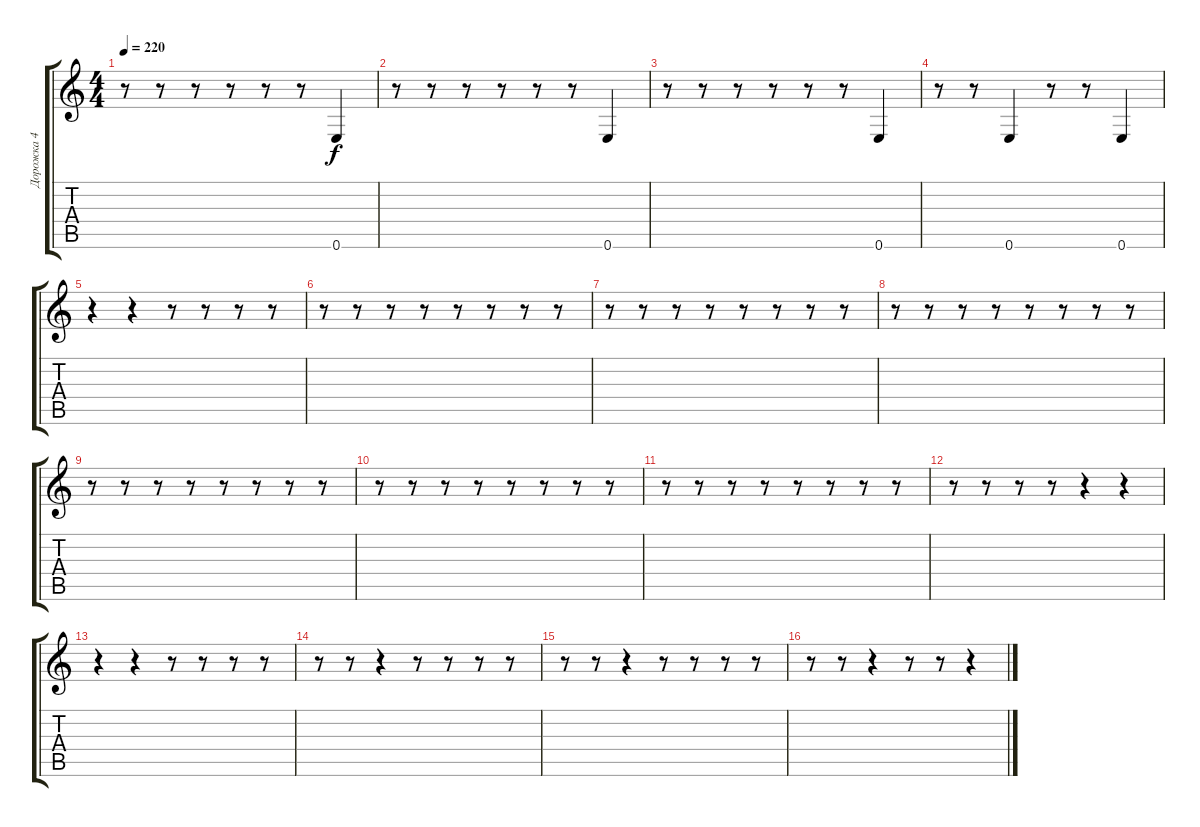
\track ("Дорожка 4" "Дорожка 4") {instrument electricbassfinger}
\staff {score tabs}
\tuning (E4 B3 G3 D3 A2 E2) {hide}
\ts (4 4)
\tempo 220
\clef g2
\ks c
r.8{dy f} r.8 r.8 r.8 r.8 r.8 0.6.4 |
r.8 r.8 r.8 r.8 r.8 r.8 0.6.4 |
r.8 r.8 r.8 r.8 r.8 r.8 0.6.4 |
r.8 r.8 0.6.4 r.8 r.8 0.6.4 |
r.4 r.4 r.8 r.8 r.8 r.8 |
r.8 r.8 r.8 r.8 r.8 r.8 r.8 r.8 |
r.8 r.8 r.8 r.8 r.8 r.8 r.8 r.8 |
r.8 r.8 r.8 r.8 r.8 r.8 r.8 r.8 |
r.8 r.8 r.8 r.8 r.8 r.8 r.8 r.8 |
r.8 r.8 r.8 r.8 r.8 r.8 r.8 r.8 |
r.8 r.8 r.8 r.8 r.8 r.8 r.8 r.8 |
r.8 r.8 r.8 r.8 r.4 r.4 |
r.4 r.4 r.8 r.8 r.8 r.8 |
r.8 r.8 r.4 r.8 r.8 r.8 r.8 |
r.8 r.8 r.4 r.8 r.8 r.8 r.8 |
r.8 r.8 r.4 r.8 r.8 r.4
